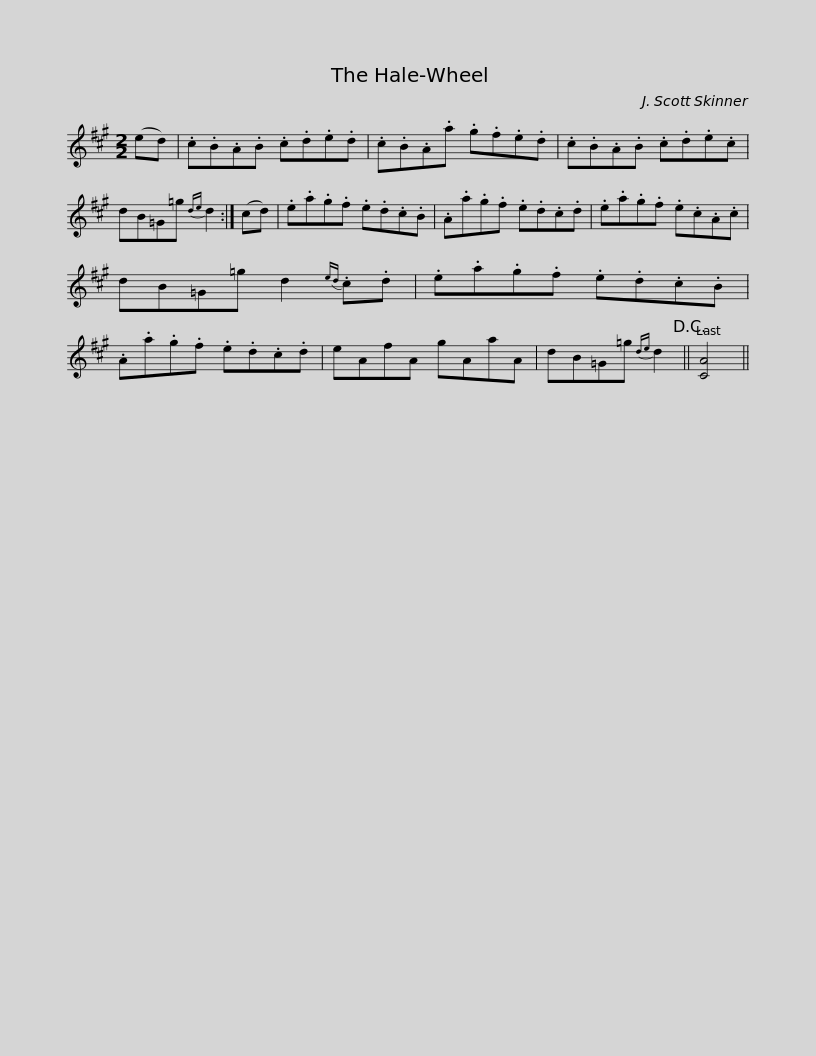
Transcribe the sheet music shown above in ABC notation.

X:1
L:1/8
M:2/2
I:linebreak $
K:A
V:1 treble
V:1
 (ed) | .c.B.A.B .c.d.e.d | .c.B.A.a .g.f.e.d | .c.B.A.B .c.d.e.c | dB=G=g{de} d2 :| %5
 (cd) |$ .e.a.g.f .e.d.c.B | .A.a.g.f .e.d.c.d | .e.a.g.f .e.c.A.c | dB=G=g d2{ed} .c.d | %10
 .e.a.g.f .e.d.c.B |$ .A.a.g.f .e.d.c.d | eAfA gAaA | dB=G=g{de} d2!D.C.! || [CA]4 || %15
